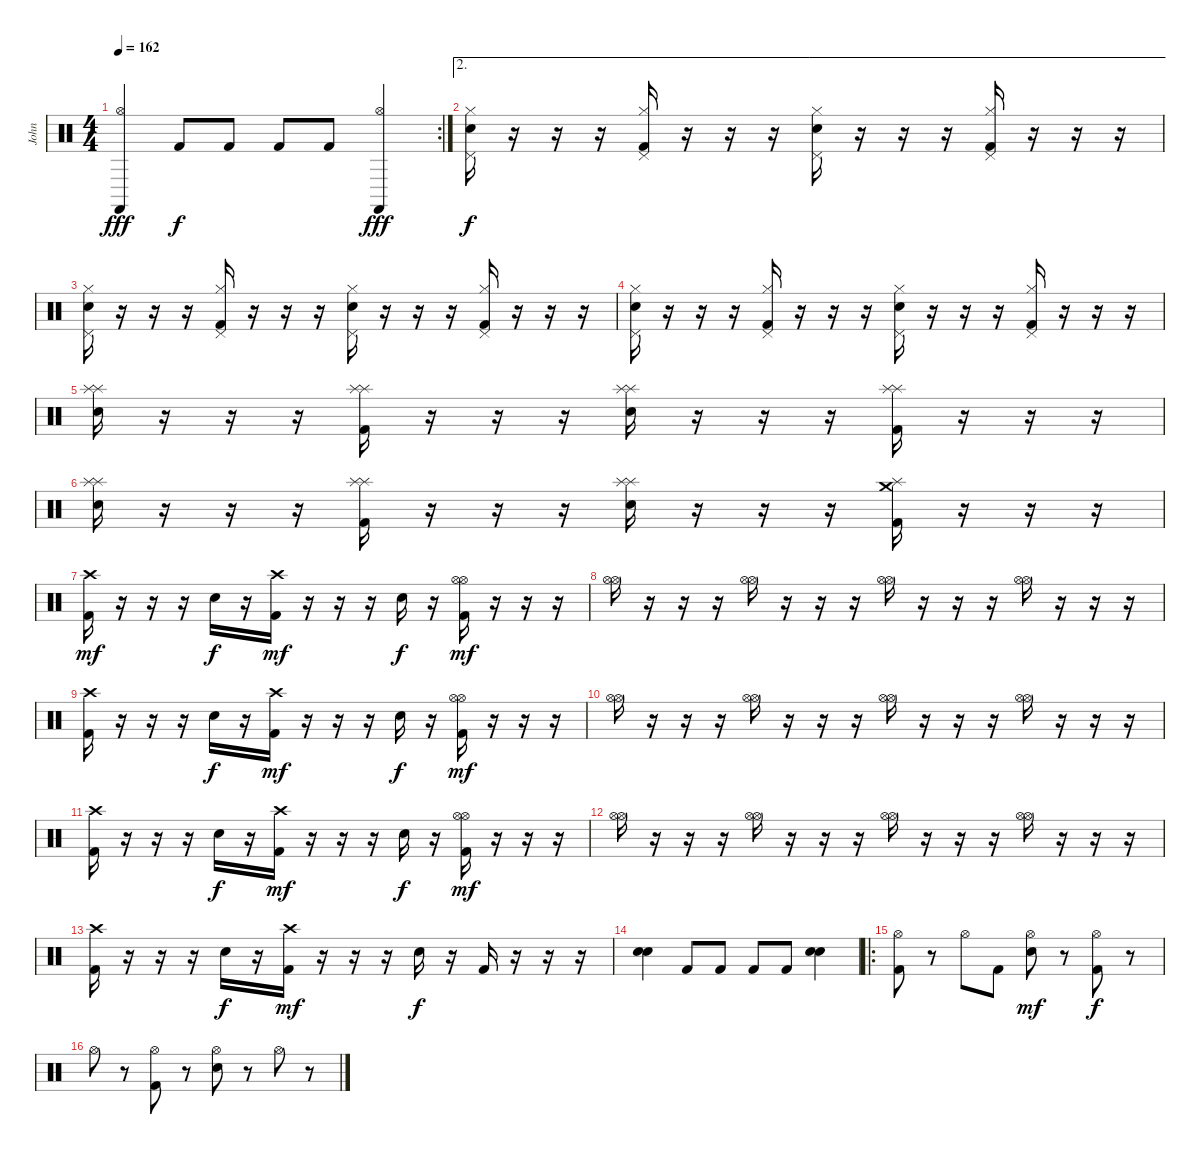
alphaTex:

\track ("John" "John") {instrument percussion}
\staff {score}
\articulation defaults
\rc 2
\ts (4 4)
\tempo 162
\clef neutral
\ks c
("Hi-Hat (open)" "Castanets (hit)").4{dy fff} "Kick (hit) 2".8{dy f} "Kick (hit) 2".8 "Kick (hit) 2".8 "Kick (hit) 2".8 ("Hi-Hat (open)" "Castanets (hit)").4{dy fff} |
\ae 2
("Hi-Hat (closed)" "Pedal Hi-Hat (hit)" "Electric Snare (hit)").16{dy f} r.16 r.16 r.16 ("Hi-Hat (closed)" "Pedal Hi-Hat (hit)" "Kick (hit) 2").16 r.16 r.16 r.16 ("Hi-Hat (closed)" "Pedal Hi-Hat (hit)" "Electric Snare (hit)").16 r.16 r.16 r.16 ("Hi-Hat (closed)" "Pedal Hi-Hat (hit)" "Kick (hit) 2").16 r.16 r.16 r.16 |
("Hi-Hat (closed)" "Pedal Hi-Hat (hit)" "Electric Snare (hit)").16 r.16 r.16 r.16 ("Hi-Hat (closed)" "Pedal Hi-Hat (hit)" "Kick (hit) 2").16 r.16 r.16 r.16 ("Hi-Hat (closed)" "Pedal Hi-Hat (hit)" "Electric Snare (hit)").16 r.16 r.16 r.16 ("Hi-Hat (closed)" "Pedal Hi-Hat (hit)" "Kick (hit) 2").16 r.16 r.16 r.16 |
("Hi-Hat (closed)" "Pedal Hi-Hat (hit)" "Electric Snare (hit)").16 r.16 r.16 r.16 ("Hi-Hat (closed)" "Pedal Hi-Hat (hit)" "Kick (hit) 2").16 r.16 r.16 r.16 ("Hi-Hat (closed)" "Pedal Hi-Hat (hit)" "Electric Snare (hit)").16 r.16 r.16 r.16 ("Hi-Hat (closed)" "Pedal Hi-Hat (hit)" "Kick (hit) 2").16 r.16 r.16 r.16 |
("Splash (hit)" "Splash (hit)" "Electric Snare (hit)").16 r.16 r.16 r.16 ("Splash (hit)" "Splash (hit)" "Kick (hit) 2").16 r.16 r.16 r.16 ("Splash (hit)" "Splash (hit)" "Electric Snare (hit)").16 r.16 r.16 r.16 ("Splash (hit)" "Splash (hit)" "Kick (hit) 2").16 r.16 r.16 r.16 |
("Splash (hit)" "Splash (hit)" "Electric Snare (hit)").16 r.16 r.16 r.16 ("Splash (hit)" "Splash (hit)" "Kick (hit) 2").16 r.16 r.16 r.16 ("Splash (hit)" "Splash (hit)" "Electric Snare (hit)").16 r.16 r.16 r.16 ("Splash (hit)" "Crash medium (hit)" "Kick (hit) 2").16 r.16 r.16 r.16 |
("Crash high (hit)" "Kick (hit) 2").16{dy mf} r.16 r.16 r.16 "Electric Snare (hit)".16{dy f} r.16 ("Crash high (hit)" "Kick (hit) 2").16{dy mf} r.16 r.16 r.16 "Electric Snare (hit)".16{dy f} r.16 ("Hi-Hat (open)" "Hi-Hat (open)" "Kick (hit) 2").16{dy mf} r.16 r.16 r.16 |
("Hi-Hat (open)" "Hi-Hat (open)").16 r.16 r.16 r.16 ("Hi-Hat (open)" "Hi-Hat (open)").16 r.16 r.16 r.16 ("Hi-Hat (open)" "Hi-Hat (open)").16 r.16 r.16 r.16 ("Hi-Hat (open)" "Hi-Hat (open)").16 r.16 r.16 r.16 |
("Crash high (hit)" "Kick (hit) 2").16 r.16 r.16 r.16 "Electric Snare (hit)".16{dy f} r.16 ("Crash high (hit)" "Kick (hit) 2").16{dy mf} r.16 r.16 r.16 "Electric Snare (hit)".16{dy f} r.16 ("Hi-Hat (open)" "Hi-Hat (open)" "Kick (hit) 2").16{dy mf} r.16 r.16 r.16 |
("Hi-Hat (open)" "Hi-Hat (open)").16 r.16 r.16 r.16 ("Hi-Hat (open)" "Hi-Hat (open)").16 r.16 r.16 r.16 ("Hi-Hat (open)" "Hi-Hat (open)").16 r.16 r.16 r.16 ("Hi-Hat (open)" "Hi-Hat (open)").16 r.16 r.16 r.16 |
("Crash high (hit)" "Kick (hit) 2").16 r.16 r.16 r.16 "Electric Snare (hit)".16{dy f} r.16 ("Crash high (hit)" "Kick (hit) 2").16{dy mf} r.16 r.16 r.16 "Electric Snare (hit)".16{dy f} r.16 ("Hi-Hat (open)" "Hi-Hat (open)" "Kick (hit) 2").16{dy mf} r.16 r.16 r.16 |
("Hi-Hat (open)" "Hi-Hat (open)").16 r.16 r.16 r.16 ("Hi-Hat (open)" "Hi-Hat (open)").16 r.16 r.16 r.16 ("Hi-Hat (open)" "Hi-Hat (open)").16 r.16 r.16 r.16 ("Hi-Hat (open)" "Hi-Hat (open)").16 r.16 r.16 r.16 |
("Crash high (hit)" "Kick (hit) 2").16 r.16 r.16 r.16 "Electric Snare (hit)".16{dy f} r.16 ("Crash high (hit)" "Kick (hit) 2").16{dy mf} r.16 r.16 r.16 "Electric Snare (hit)".16{dy f} r.16 "Kick (hit) 2".16 r.16 r.16 r.16 |
("Electric Snare (hit)" "Electric Snare (hit)").4 "Kick (hit) 2".8 "Kick (hit) 2".8 "Kick (hit) 2".8 "Kick (hit) 2".8 ("Electric Snare (hit)" "Electric Snare (hit)").4 |
\ro
("Hi-Hat (open)" "Kick (hit) 2").8 r.8 "Hi-Hat (open)".8 "Kick (hit) 2".8 ("Hi-Hat (open)" "Electric Snare (hit)").8{dy mf} r.8 ("Hi-Hat (open)" "Kick (hit) 2").8{dy f} r.8 |
"Hi-Hat (open)".8 r.8 ("Hi-Hat (open)" "Kick (hit) 2").8 r.8 ("Hi-Hat (open)" "Electric Snare (hit)").8 r.8 "Hi-Hat (open)".8 r.8
